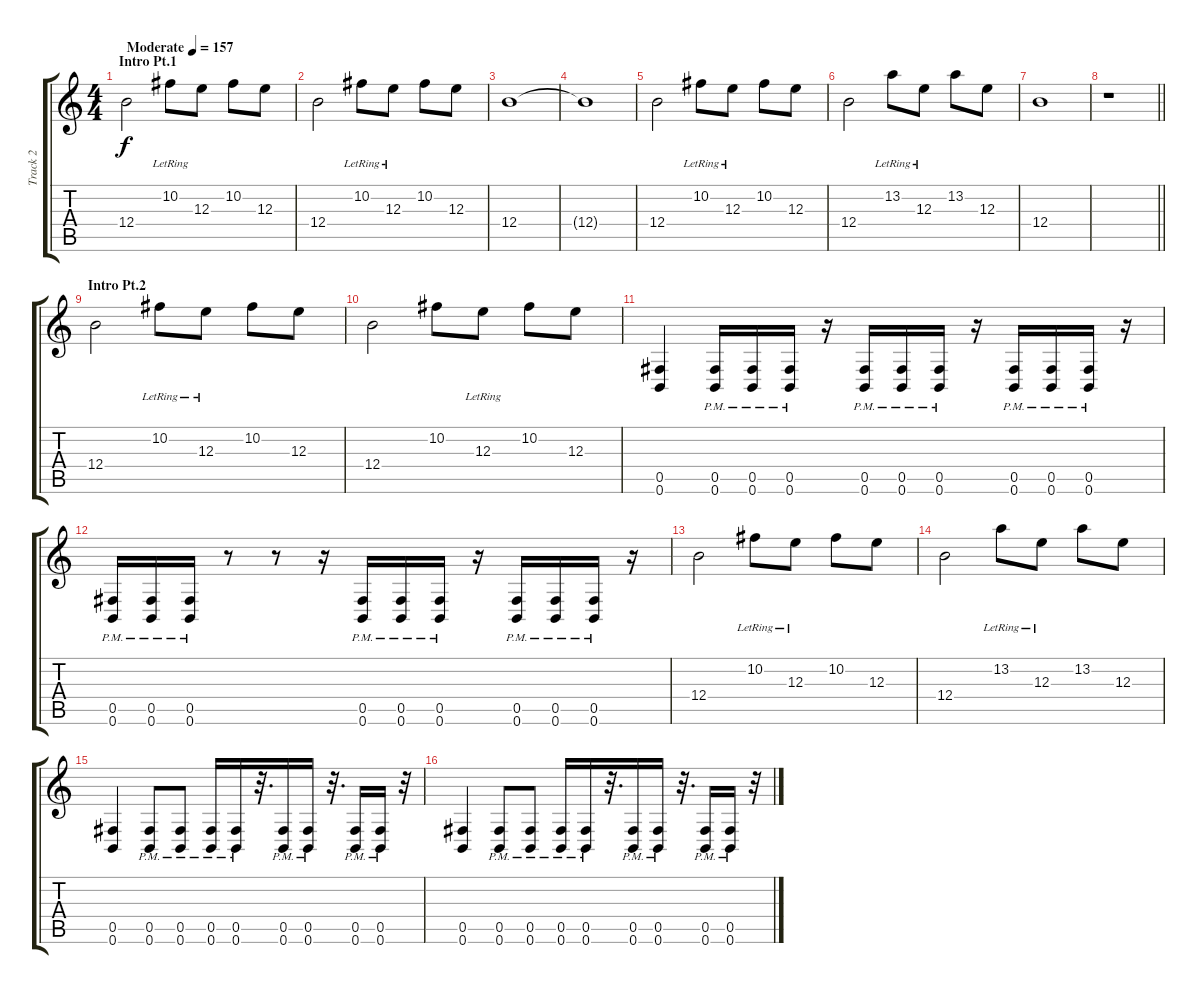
\track ("Track 2" "Track 2") {instrument distortionguitar}
\staff {score tabs}
\tuning (Db4 Ab3 E3 B2 Gb2 B1) {hide}
\ts (4 4)
\section ("" "Intro Pt.1")
\tempo (157 "Moderate")
\clef g2
\ks c
12.4.2{dy f instrument distortionguitar} 10.2{lr}.8 12.3.8 10.2.8 12.3.8 |
12.4.2 10.2{lr}.8 12.3{lr}.8 10.2.8 12.3.8 |
12.4.1 |
12.4{t}.1 |
12.4.2 10.2{lr}.8 12.3{lr}.8 10.2.8 12.3.8 |
12.4.2 13.2{lr}.8 12.3{lr}.8 13.2.8 12.3.8 |
12.4.1 |
\barLineRight lightlight
r.1 |
\section ("" "Intro Pt.2")
12.4.2 10.2{lr}.8 12.3{lr}.8 10.2.8 12.3.8 |
12.4.2 10.2.8 12.3{lr}.8 10.2.8 12.3.8 |
(0.5 0.6).4 (0.5{pm} 0.6{pm}).16 (0.5{pm} 0.6{pm}).16 (0.5{pm} 0.6{pm}).16 r.16 (0.5{pm} 0.6{pm}).16 (0.5{pm} 0.6{pm}).16 (0.5{pm} 0.6{pm}).16 r.16 (0.5{pm} 0.6{pm}).16 (0.5{pm} 0.6{pm}).16 (0.5{pm} 0.6{pm}).16 r.16 |
(0.5{pm} 0.6{pm}).16 (0.5{pm} 0.6{pm}).16 (0.5{pm} 0.6{pm}).16 r.8 r.8 r.16 (0.5{pm} 0.6{pm}).16 (0.5{pm} 0.6{pm}).16 (0.5{pm} 0.6{pm}).16 r.16 (0.5{pm} 0.6{pm}).16 (0.5{pm} 0.6{pm}).16 (0.5{pm} 0.6{pm}).16 r.16 |
12.4.2 10.2{lr}.8 12.3{lr}.8 10.2.8 12.3.8 |
12.4.2 13.2{lr}.8 12.3{lr}.8 13.2.8 12.3.8 |
(0.5 0.6).4 (0.5{pm} 0.6{pm}).8 (0.5{pm} 0.6{pm}).8 (0.5{pm} 0.6{pm}).16 (0.5{pm} 0.6{pm}).16 r.32{d} (0.5{pm} 0.6{pm}).16 (0.5{pm} 0.6{pm}).16 r.32{d} (0.5{pm} 0.6{pm}).16 (0.5{pm} 0.6{pm}).16 r.32 |
(0.5 0.6).4 (0.5{pm} 0.6{pm}).8 (0.5{pm} 0.6{pm}).8 (0.5{pm} 0.6{pm}).16 (0.5{pm} 0.6{pm}).16 r.32{d} (0.5{pm} 0.6{pm}).16 (0.5{pm} 0.6{pm}).16 r.32{d} (0.5{pm} 0.6{pm}).16 (0.5{pm} 0.6{pm}).16 r.32
